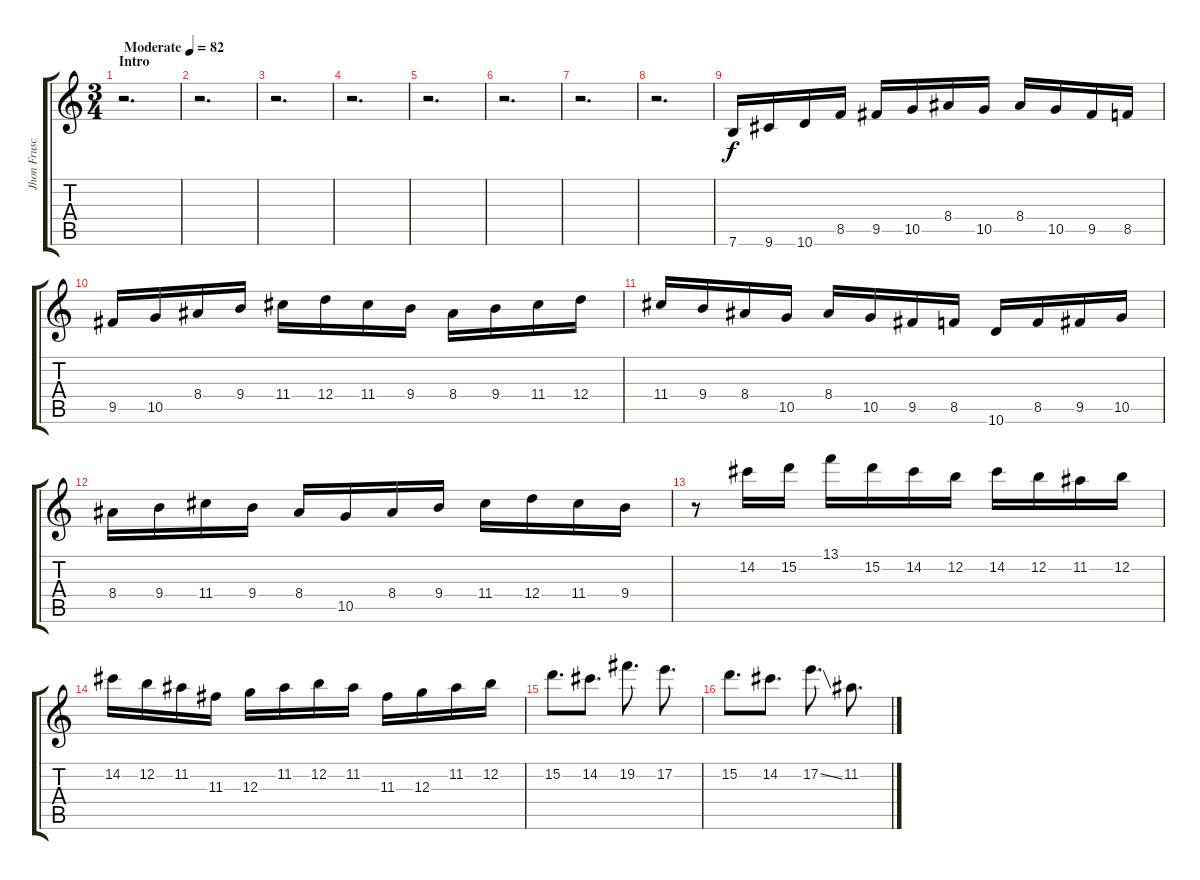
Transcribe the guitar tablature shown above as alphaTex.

\track ("Jhon Frusciante" "Jhon Frusc") {instrument overdrivenguitar}
\staff {score tabs}
\tuning (E4 B3 G3 D3 A2 E2) {hide}
\ts (3 4)
\section ("" "Intro")
\tempo (82 "Moderate")
\clef g2
\ks c
r.2{d dy f instrument overdrivenguitar} |
r.2{d} |
r.2{d} |
r.2{d} |
r.2{d} |
r.2{d} |
r.2{d} |
r.2{d} |
7.6.16 9.6.16 10.6.16 8.5.16 9.5.16 10.5.16 8.4.16 10.5.16 8.4.16 10.5.16 9.5.16 8.5.16 |
9.5.16 10.5.16 8.4.16 9.4.16 11.4.16 12.4.16 11.4.16 9.4.16 8.4.16 9.4.16 11.4.16 12.4.16 |
11.4.16 9.4.16 8.4.16 10.5.16 8.4.16 10.5.16 9.5.16 8.5.16 10.6.16 8.5.16 9.5.16 10.5.16 |
8.4.16 9.4.16 11.4.16 9.4.16 8.4.16 10.5.16 8.4.16 9.4.16 11.4.16 12.4.16 11.4.16 9.4.16 |
r.8 14.2.16 15.2.16 13.1.16 15.2.16 14.2.16 12.2.16 14.2.16 12.2.16 11.2.16 12.2.16 |
14.2.16 12.2.16 11.2.16 11.3.16 12.3.16 11.2.16 12.2.16 11.2.16 11.3.16 12.3.16 11.2.16 12.2.16 |
15.2.8{d} 14.2.8{d} 19.2.8{d} 17.2.8{d} |
15.2.8{d} 14.2.8{d} 17.2{ss}.8{d} 11.2.8{d}
